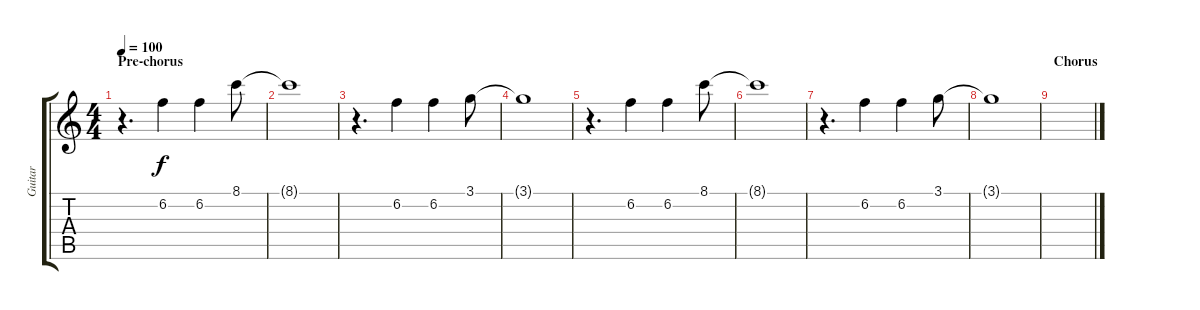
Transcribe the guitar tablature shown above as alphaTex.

\track ("Guitar" "Guitar") {instrument electricguitarjazz}
\staff {score tabs}
\tuning (E4 B3 G3 D3 A2 E2) {hide}
\ts (4 4)
\section ("" "Pre-chorus")
\tempo 100
\clef g2
\ks c
r.4{d dy f} 6.2.4 6.2.4 8.1.8 |
8.1{t}.1 |
r.4{d} 6.2.4 6.2.4 3.1.8 |
3.1{t}.1 |
r.4{d} 6.2.4 6.2.4 8.1.8 |
8.1{t}.1 |
r.4{d} 6.2.4 6.2.4 3.1.8 |
3.1{t}.1 |
\section ("" "Chorus")
